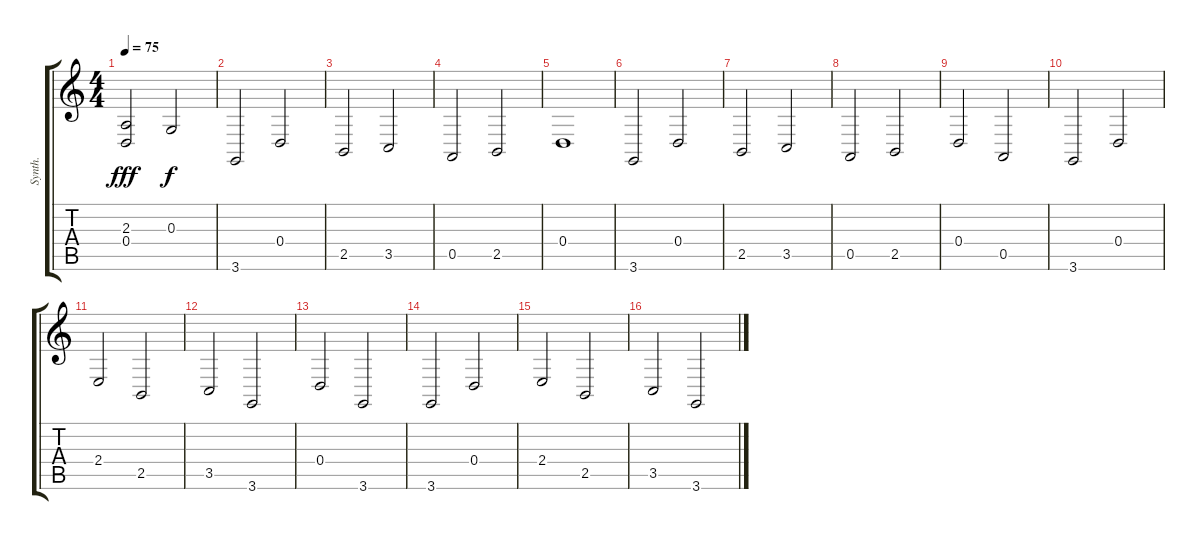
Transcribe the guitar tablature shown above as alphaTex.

\track ("Synth." "Synth.") {instrument synthstrings1}
\staff {score tabs}
\tuning (E4 B3 G3 D3 A2 E2) {hide}
\ts (4 4)
\tempo 75
\clef g2
\ks c
(2.3 0.4).2{dy fff} 0.3.2{dy f} |
3.6.2 0.4.2 |
2.5.2 3.5.2 |
0.5.2 2.5.2 |
0.4.1 |
3.6.2 0.4.2 |
2.5.2 3.5.2 |
0.5.2 2.5.2 |
0.4.2 0.5.2 |
3.6.2 0.4.2 |
2.4.2 2.5.2 |
3.5.2 3.6.2 |
0.4.2 3.6.2 |
3.6.2 0.4.2 |
2.4.2 2.5.2 |
3.5.2 3.6.2
